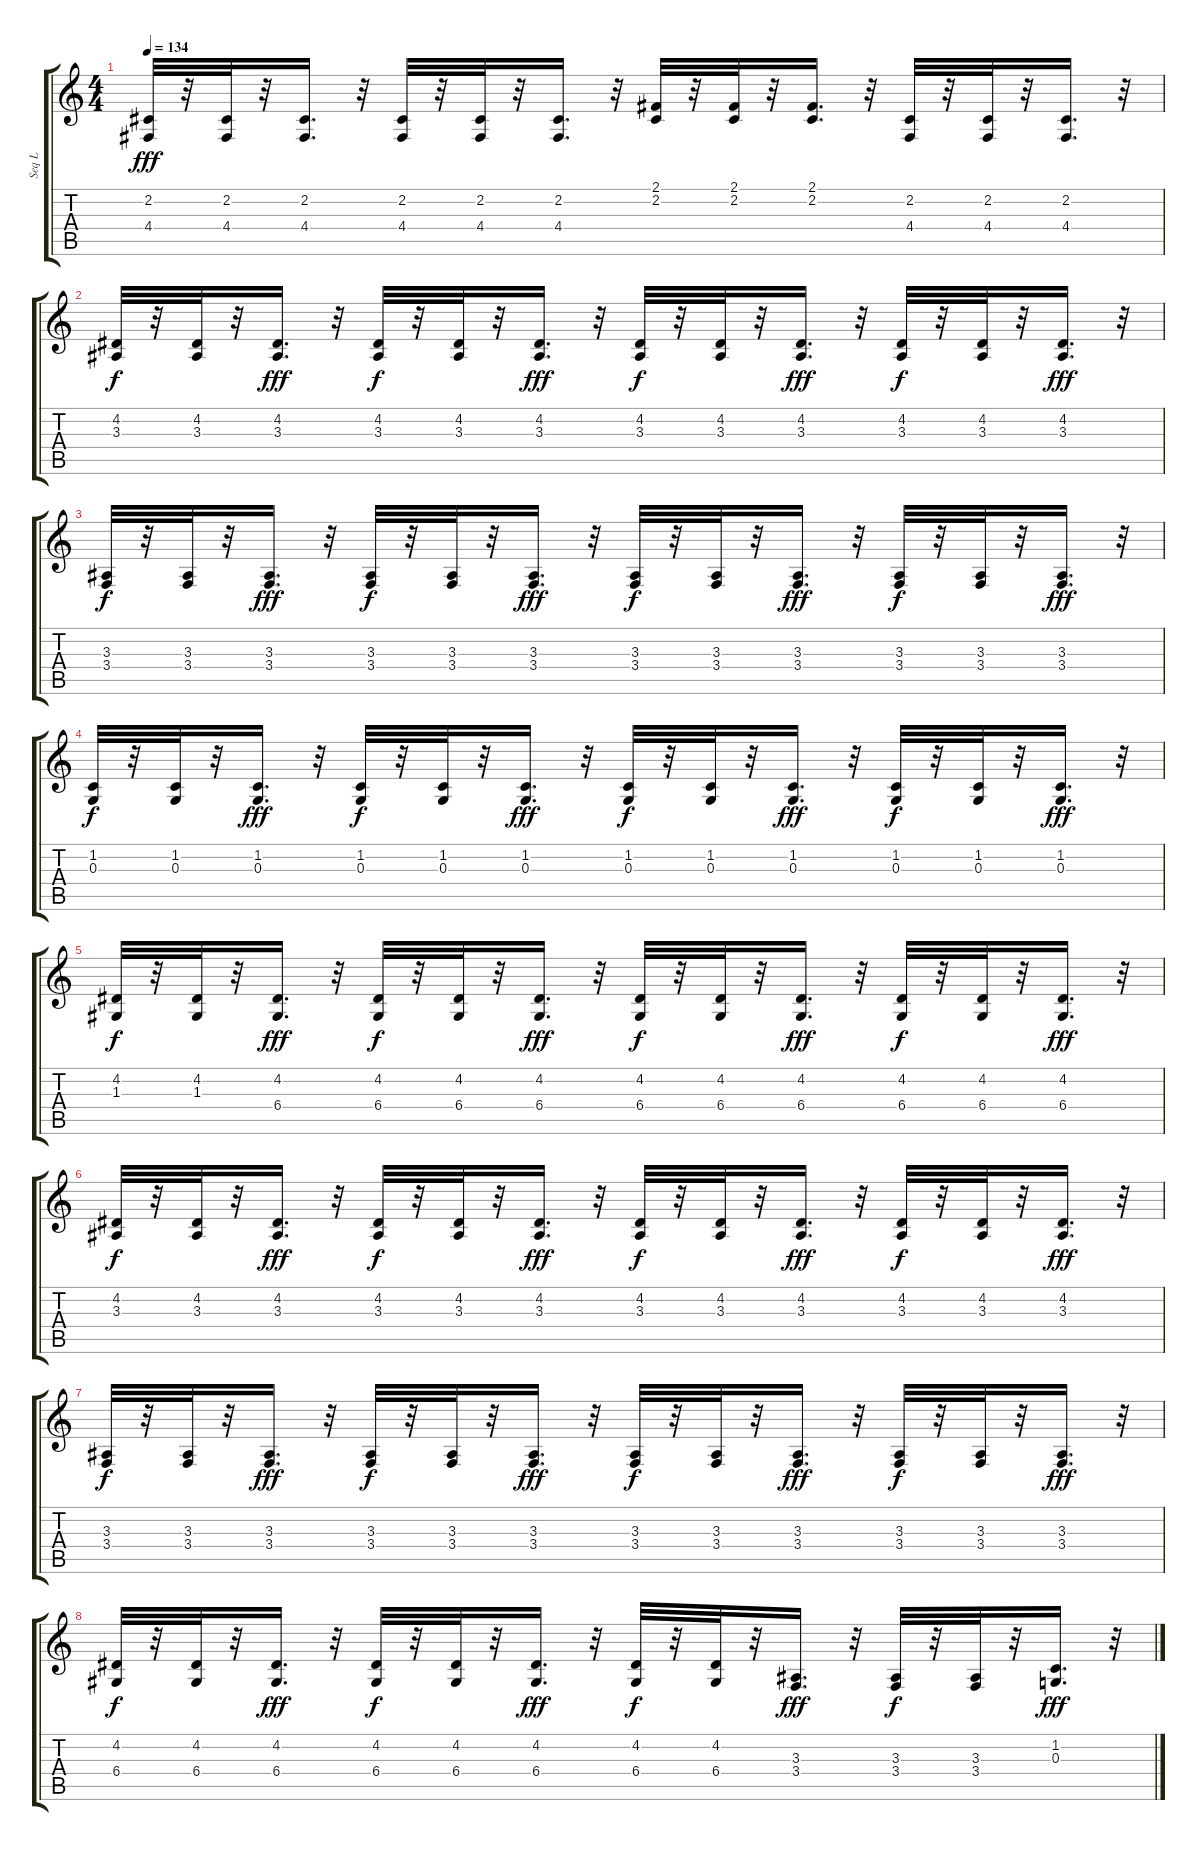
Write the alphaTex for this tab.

\track ("Seq L" "Seq L") {instrument pad7halo}
\staff {score tabs}
\tuning (E4 B3 G3 D3 A2 E2) {hide}
\ts (4 4)
\tempo 134
\clef g2
\ks c
(2.2 4.4).32{dy fff} r.32 (2.2 4.4).32 r.32 (2.2 4.4).16{d} r.32 (2.2 4.4).32 r.32 (2.2 4.4).32 r.32 (2.2 4.4).16{d} r.32 (2.1 2.2).32 r.32 (2.1 2.2).32 r.32 (2.1 2.2).16{d} r.32 (2.2 4.4).32 r.32 (2.2 4.4).32 r.32 (2.2 4.4).16{d} r.32 |
(4.2 3.3).32{dy f} r.32 (4.2 3.3).32 r.32 (4.2 3.3).16{d dy fff} r.32 (4.2 3.3).32{dy f} r.32 (4.2 3.3).32 r.32 (4.2 3.3).16{d dy fff} r.32 (4.2 3.3).32{dy f} r.32 (4.2 3.3).32 r.32 (4.2 3.3).16{d dy fff} r.32 (4.2 3.3).32{dy f} r.32 (4.2 3.3).32 r.32 (4.2 3.3).16{d dy fff} r.32 |
(3.3 3.4).32{dy f} r.32 (3.3 3.4).32 r.32 (3.3 3.4).16{d dy fff} r.32 (3.3 3.4).32{dy f} r.32 (3.3 3.4).32 r.32 (3.3 3.4).16{d dy fff} r.32 (3.3 3.4).32{dy f} r.32 (3.3 3.4).32 r.32 (3.3 3.4).16{d dy fff} r.32 (3.3 3.4).32{dy f} r.32 (3.3 3.4).32 r.32 (3.3 3.4).16{d dy fff} r.32 |
(1.2 0.3).32{dy f} r.32 (1.2 0.3).32 r.32 (1.2 0.3).16{d dy fff} r.32 (1.2 0.3).32{dy f} r.32 (1.2 0.3).32 r.32 (1.2 0.3).16{d dy fff} r.32 (1.2 0.3).32{dy f} r.32 (1.2 0.3).32 r.32 (1.2 0.3).16{d dy fff} r.32 (1.2 0.3).32{dy f} r.32 (1.2 0.3).32 r.32 (1.2 0.3).16{d dy fff} r.32 |
(4.2 1.3).32{dy f} r.32 (4.2 1.3).32 r.32 (4.2 6.4).16{d dy fff} r.32 (4.2 6.4).32{dy f} r.32 (4.2 6.4).32 r.32 (4.2 6.4).16{d dy fff} r.32 (4.2 6.4).32{dy f} r.32 (4.2 6.4).32 r.32 (4.2 6.4).16{d dy fff} r.32 (4.2 6.4).32{dy f} r.32 (4.2 6.4).32 r.32 (4.2 6.4).16{d dy fff} r.32 |
(4.2 3.3).32{dy f} r.32 (4.2 3.3).32 r.32 (4.2 3.3).16{d dy fff} r.32 (4.2 3.3).32{dy f} r.32 (4.2 3.3).32 r.32 (4.2 3.3).16{d dy fff} r.32 (4.2 3.3).32{dy f} r.32 (4.2 3.3).32 r.32 (4.2 3.3).16{d dy fff} r.32 (4.2 3.3).32{dy f} r.32 (4.2 3.3).32 r.32 (4.2 3.3).16{d dy fff} r.32 |
(3.3 3.4).32{dy f} r.32 (3.3 3.4).32 r.32 (3.3 3.4).16{d dy fff} r.32 (3.3 3.4).32{dy f} r.32 (3.3 3.4).32 r.32 (3.3 3.4).16{d dy fff} r.32 (3.3 3.4).32{dy f} r.32 (3.3 3.4).32 r.32 (3.3 3.4).16{d dy fff} r.32 (3.3 3.4).32{dy f} r.32 (3.3 3.4).32 r.32 (3.3 3.4).16{d dy fff} r.32 |
(4.2 6.4).32{dy f} r.32 (4.2 6.4).32 r.32 (4.2 6.4).16{d dy fff} r.32 (4.2 6.4).32{dy f} r.32 (4.2 6.4).32 r.32 (4.2 6.4).16{d dy fff} r.32 (4.2 6.4).32{dy f} r.32 (4.2 6.4).32 r.32 (3.3 3.4).16{d dy fff} r.32 (3.3 3.4).32{dy f} r.32 (3.3 3.4).32 r.32 (1.2 0.3).16{d dy fff} r.32
